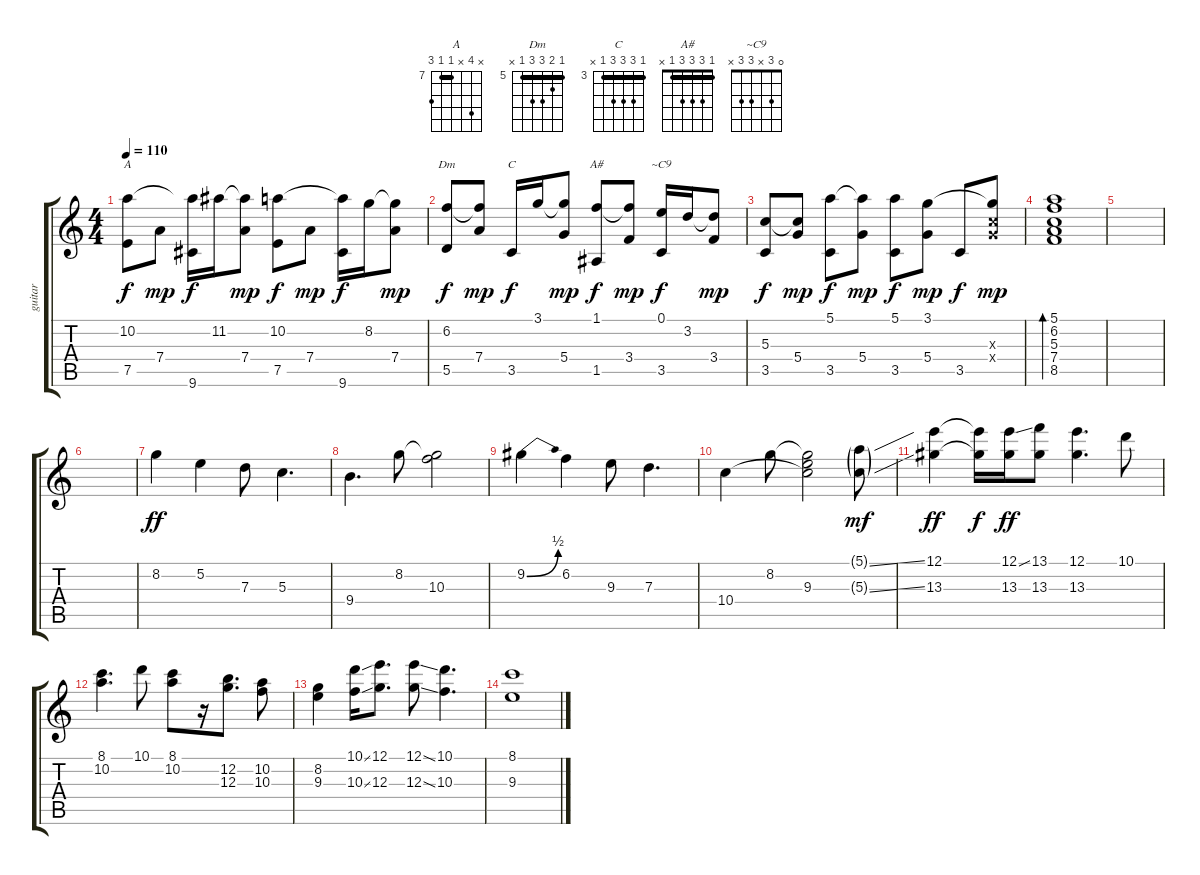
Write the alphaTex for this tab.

\track ("guitar" "guitar") {instrument electricguitarjazz}
\staff {score tabs}
\tuning (E4 B3 G3 D3 A2 E2) {hide}
\chord ("A" x 10 x 7 7 9) {firstfret 7 barre 7}
\chord ("Dm" 5 6 7 7 5 x) {firstfret 5 barre 5}
\chord ("C" 3 5 5 5 3 x) {firstfret 3 barre 3}
\chord ("A#" 1 3 3 3 1 x) {barre 1}
\chord ("~C9" 0 3 x 3 3 x)
\ts (4 4)
\tempo 110
\clef g2
\ks c
(10.2 7.5).8{ch "A" dy f} 7.4.8{dy mp} (10.2{t} 9.6).16{dy f} 11.2.16 (11.2{t} 7.4).8{dy mp} (10.2 7.5).8{dy f} 7.4.8{dy mp} (10.2{t} 9.6).16{dy f} 8.2.16 (8.2{t} 7.4).8{dy mp} |
(6.2 5.5).8{ch "Dm" dy f} (6.2{t} 7.4).8{dy mp} 3.5.16{ch "C" dy f} 3.1.16 (3.1{t} 5.4).8{dy mp} (1.1 1.5).8{ch "A#" dy f} (1.1{t} 3.4).8{dy mp} (0.1 3.5).16{ch "~C9" dy f} 3.2.16 (3.2{t} 3.4).8{dy mp} |
(5.3 3.5).8{dy f} (5.3{t} 5.4).8{dy mp} (5.1 3.5).8{dy f} (5.1{t} 5.4).8{dy mp} (5.1 3.5).8{dy f} (3.1 5.4).8{dy mp} 3.5.8{dy f} (3.1{t} 5.3{x} 5.4{x}).8{dy mp} |
(5.1 6.2 5.3 7.4 8.5).1{bd 120} |
|
|
8.2.4{dy ff} 5.2.4 7.3.8 5.3.4{d} |
9.4.4{d} 8.2.8 (8.2{t} 10.3).2 |
9.2{be (bend 0 0 60 2)}.4 6.2.4 9.3.8 7.3.4{d} |
10.4.4 8.2.8 (8.2{t} 9.3 10.4{t}).2 (5.1{ss g} 5.3{ss g}).8{dy mf} |
(12.1 13.3).4{dy ff} (12.1{t} 13.3{t}).16{dy f} (12.1{ss} 13.3).16{dy ff} (13.1 13.3).8 (12.1 13.3).4{d} 10.1.8 |
(8.1 10.2).4{d} 10.1.8 (8.1 10.2).8 r.16 (12.2 12.3).8{d} (10.2 10.3).8 |
(8.2 9.3).4 (10.1{ss} 10.3{ss}).16 (12.1 12.3).8{d} (12.1{ss} 12.3{ss}).8 (10.1 10.3).4{d} |
(8.1 9.3).1
